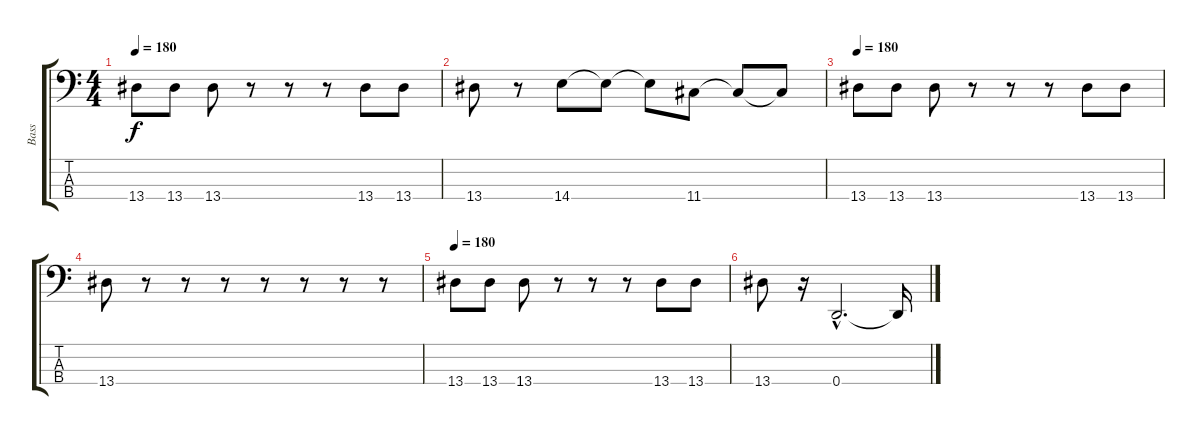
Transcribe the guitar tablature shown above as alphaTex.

\track ("Bass" "Bass") {instrument electricbassfinger}
\staff {score tabs}
\tuning (G2 D2 A1 D1) {hide}
\ts (4 4)
\tempo 180
\clef f4
\ks c
13.4.8{dy f} 13.4.8 13.4.8 r.8 r.8 r.8 13.4.8 13.4.8 |
13.4.8 r.8 14.4.8 14.4{t}.8 14.4{t}.8 11.4.8 11.4{t}.8 11.4{t}.8 |
\tempo 180
13.4.8 13.4.8 13.4.8 r.8 r.8 r.8 13.4.8 13.4.8 |
13.4.8 r.8 r.8 r.8 r.8 r.8 r.8 r.8 |
\tempo 180
13.4.8 13.4.8 13.4.8 r.8 r.8 r.8 13.4.8 13.4.8 |
13.4.8 r.16 0.4{hac}.2{d} 0.4{t}.16
